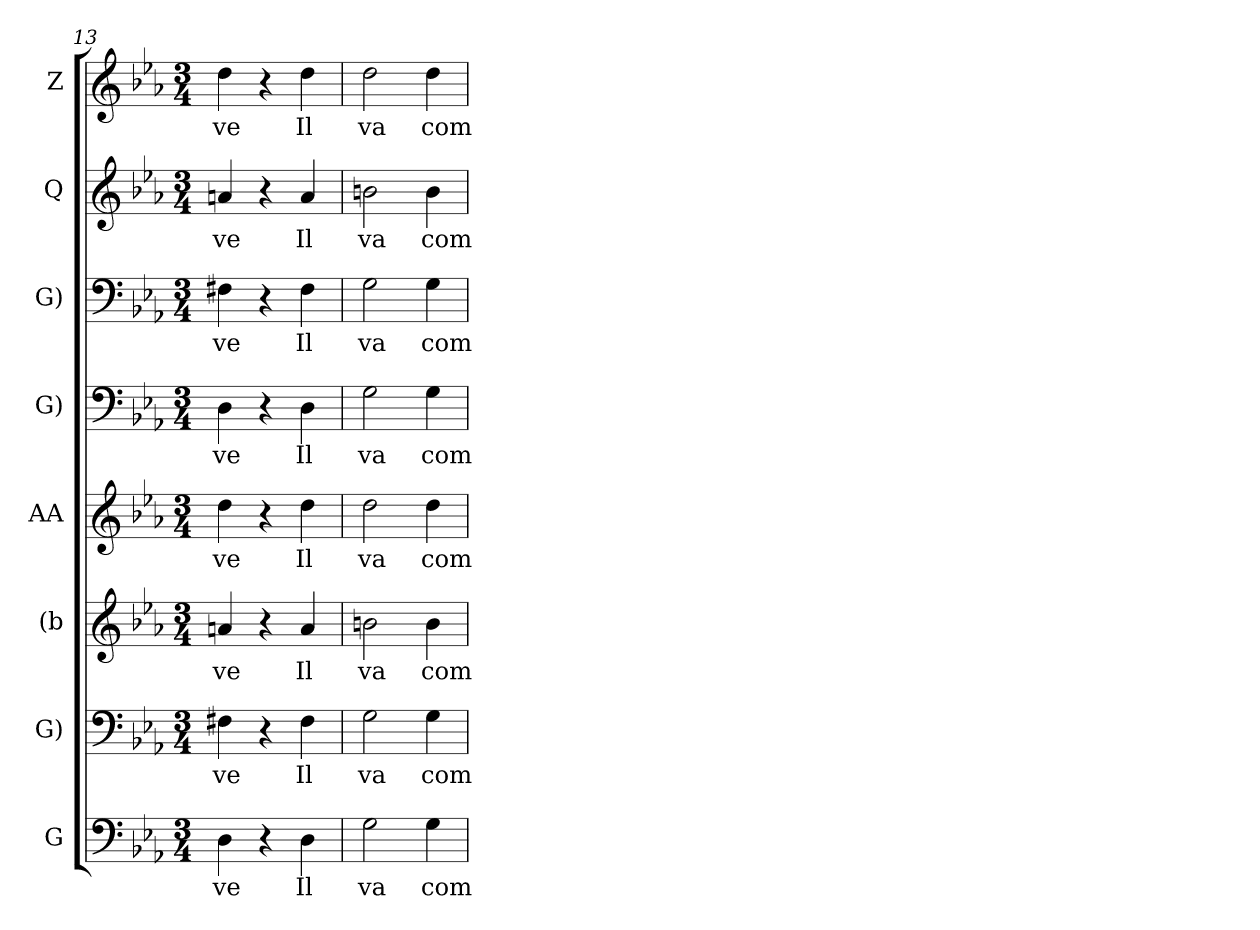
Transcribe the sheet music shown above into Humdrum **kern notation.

**kern	**text	**kern	**text	**kern	**text	**kern	**text	**kern	**text	**kern	**text	**kern	**text	**kern	**text
*part8	*part8	*part7	*part7	*part6	*part6	*part5	*part5	*part4	*part4	*part3	*part3	*part2	*part2	*part1	*part1
*staff8	*staff8	*staff7	*staff7	*staff6	*staff6	*staff5	*staff5	*staff4	*staff4	*staff3	*staff3	*staff2	*staff2	*staff1	*staff1
*I"G	*	*I"G)	*	*I"(b	*	*I"AA	*	*I"G)	*	*I"G)	*	*I"Q	*	*I"Z	*
*clefF4	*	*clefF4	*	*clefG2	*	*clefG2	*	*clefF4	*	*clefF4	*	*clefG2	*	*clefG2	*
*k[b-e-a-]	*	*k[b-e-a-]	*	*k[b-e-a-]	*	*k[b-e-a-]	*	*k[b-e-a-]	*	*k[b-e-a-]	*	*k[b-e-a-]	*	*k[b-e-a-]	*
*M3/4	*	*M3/4	*	*M3/4	*	*M3/4	*	*M3/4	*	*M3/4	*	*M3/4	*	*M3/4	*
=13	=13	=13	=13	=13	=13	=13	=13	=13	=13	=13	=13	=13	=13	=13	=13
4Di\	ve	4F#Xi\	ve	4ani/	ve	4ddi\	ve	4Di\	ve	4F#Xi\	ve	4ani/	ve	4ddi\	ve
4r	.	4r	.	4r	.	4r	.	4r	.	4r	.	4r	.	4r	.
4Di\	Il	4F#i\	Il	4ai/	Il	4ddi\	Il	4Di\	Il	4F#i\	Il	4ai/	Il	4ddi\	Il
=14	=14	=14	=14	=14	=14	=14	=14	=14	=14	=14	=14	=14	=14	=14	=14
2Gi\	va	2Gi\	va	2bni\	va	2ddi\	va	2Gi\	va	2Gi\	va	2bni\	va	2ddi\	va
4Gi\	com	4Gi\	com	4bi\	com	4ddi\	com	4Gi\	com	4Gi\	com	4bi\	com	4ddi\	com
=	=	=	=	=	=	=	=	=	=	=	=	=	=	=	=
*-	*-	*-	*-	*-	*-	*-	*-	*-	*-	*-	*-	*-	*-	*-	*-
